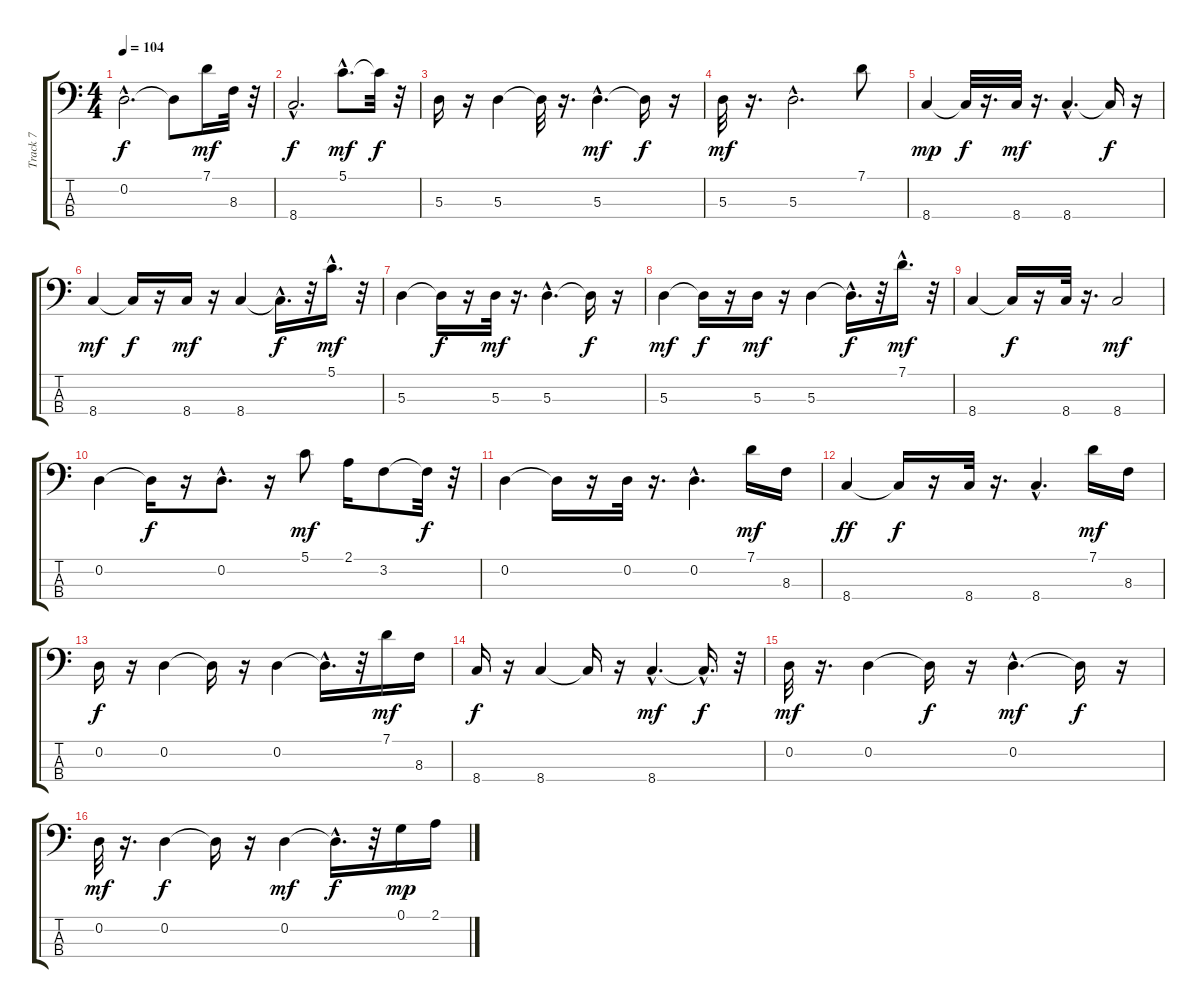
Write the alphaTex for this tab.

\track ("Track 7" "Track 7") {instrument fretlessbass}
\staff {score tabs}
\tuning (G2 D2 A1 E1) {hide}
\ts (4 4)
\tempo 104
\clef f4
\ks c
0.2{hac}.2{d dy f} 0.2{t}.8 7.1.16{dy mf} 8.3.32 r.32 |
8.4{hac}.2{d dy f} 5.1{hac}.8{d dy mf} 5.1{t}.32{dy f} r.32 |
5.3.16 r.16 5.3.4 5.3{t}.32 r.16{d} 5.3{hac}.4{d dy mf} 5.3{t}.16{dy f} r.16 |
5.3.32{dy mf} r.16{d} 5.3{hac}.2{d} 7.1.8 |
8.4.4{dy mp} 8.4{t}.32{dy f} r.16{d} 8.4.32{dy mf} r.16{d} 8.4{hac}.4{d} 8.4{t}.16{dy f} r.16 |
8.4.4{dy mf} 8.4{t}.16{dy f} r.16 8.4.16{dy mf} r.16 8.4.4 8.4{hac t}.16{d dy f} r.32 5.1{hac}.16{d dy mf} r.32 |
5.3.4 5.3{t}.16{dy f} r.16 5.3.32{dy mf} r.16{d} 5.3{hac}.4{d} 5.3{t}.16{dy f} r.16 |
5.3.4{dy mf} 5.3{t}.16{dy f} r.16 5.3.16{dy mf} r.16 5.3.4 5.3{hac t}.16{d dy f} r.32 7.1{hac}.16{d dy mf} r.32 |
8.4.4 8.4{t}.16{dy f} r.16 8.4.32 r.16{d} 8.4.2{dy mf} |
0.2.4 0.2{t}.16{dy f} r.16 0.2{hac}.8{d} r.16 5.1.8{dy mf} 2.1.16 3.2.8 3.2{t}.32{dy f} r.32 |
0.2.4 0.2{t}.16 r.16 0.2.32 r.16{d} 0.2{hac}.4{d} 7.1.16{dy mf} 8.3.16 |
8.4.4{dy ff} 8.4{t}.16{dy f} r.16 8.4.32 r.16{d} 8.4{hac}.4{d} 7.1.16{dy mf} 8.3.16 |
0.2.16{dy f} r.16 0.2.4 0.2{t}.16 r.16 0.2.4 0.2{hac t}.16{d} r.32 7.1.16{dy mf} 8.3.16 |
8.4.16{dy f} r.16 8.4.4 8.4{t}.16 r.16 8.4{hac}.4{d dy mf} 8.4{hac t}.16{d dy f} r.32 |
0.2.32{dy mf instrument fretlessbass} r.16{d} 0.2.4 0.2{t}.16{dy f} r.16 0.2{hac}.4{d dy mf} 0.2{t}.16{dy f} r.16 |
0.2.32{dy mf} r.16{d} 0.2.4{dy f} 0.2{t}.16 r.16 0.2.4{dy mf} 0.2{hac t}.16{d dy f} r.32 0.1.16{dy mp} 2.1.16
